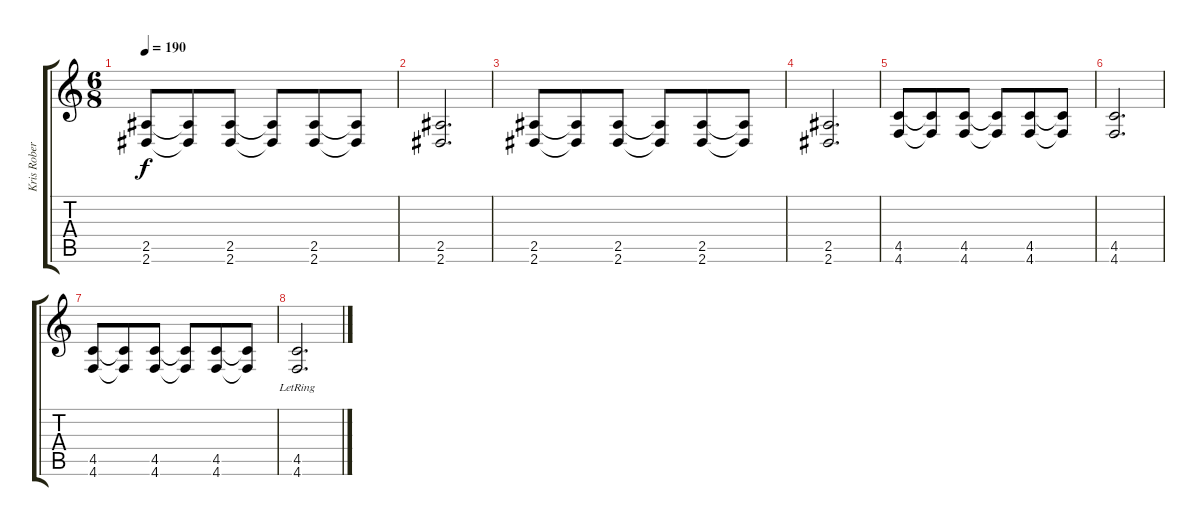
\track ("Kris Roberts" "Kris Rober") {instrument overdrivenguitar}
\staff {score tabs}
\tuning (Eb4 Bb3 Gb3 Db3 Ab2 Db2) {hide}
\ts (6 8)
\tempo 190
\clef g2
\ks c
(2.5 2.6).8{dy f} (2.5{t} 2.6{t}).8 (2.5 2.6).8 (2.5{t} 2.6{t}).8 (2.5 2.6).8 (2.5{t} 2.6{t}).8 |
(2.5 2.6).2{d} |
(2.5 2.6).8 (2.5{t} 2.6{t}).8 (2.5 2.6).8 (2.5{t} 2.6{t}).8 (2.5 2.6).8 (2.5{t} 2.6{t}).8 |
(2.5 2.6).2{d} |
(4.5 4.6).8 (4.5{t} 4.6{t}).8 (4.5 4.6).8 (4.5{t} 4.6{t}).8 (4.5 4.6).8 (4.5{t} 4.6{t}).8 |
(4.5 4.6).2{d} |
(4.5 4.6).8 (4.5{t} 4.6{t}).8 (4.5 4.6).8 (4.5{t} 4.6{t}).8 (4.5 4.6).8 (4.5{t} 4.6{t}).8 |
(4.5{lr} 4.6).2{d}
